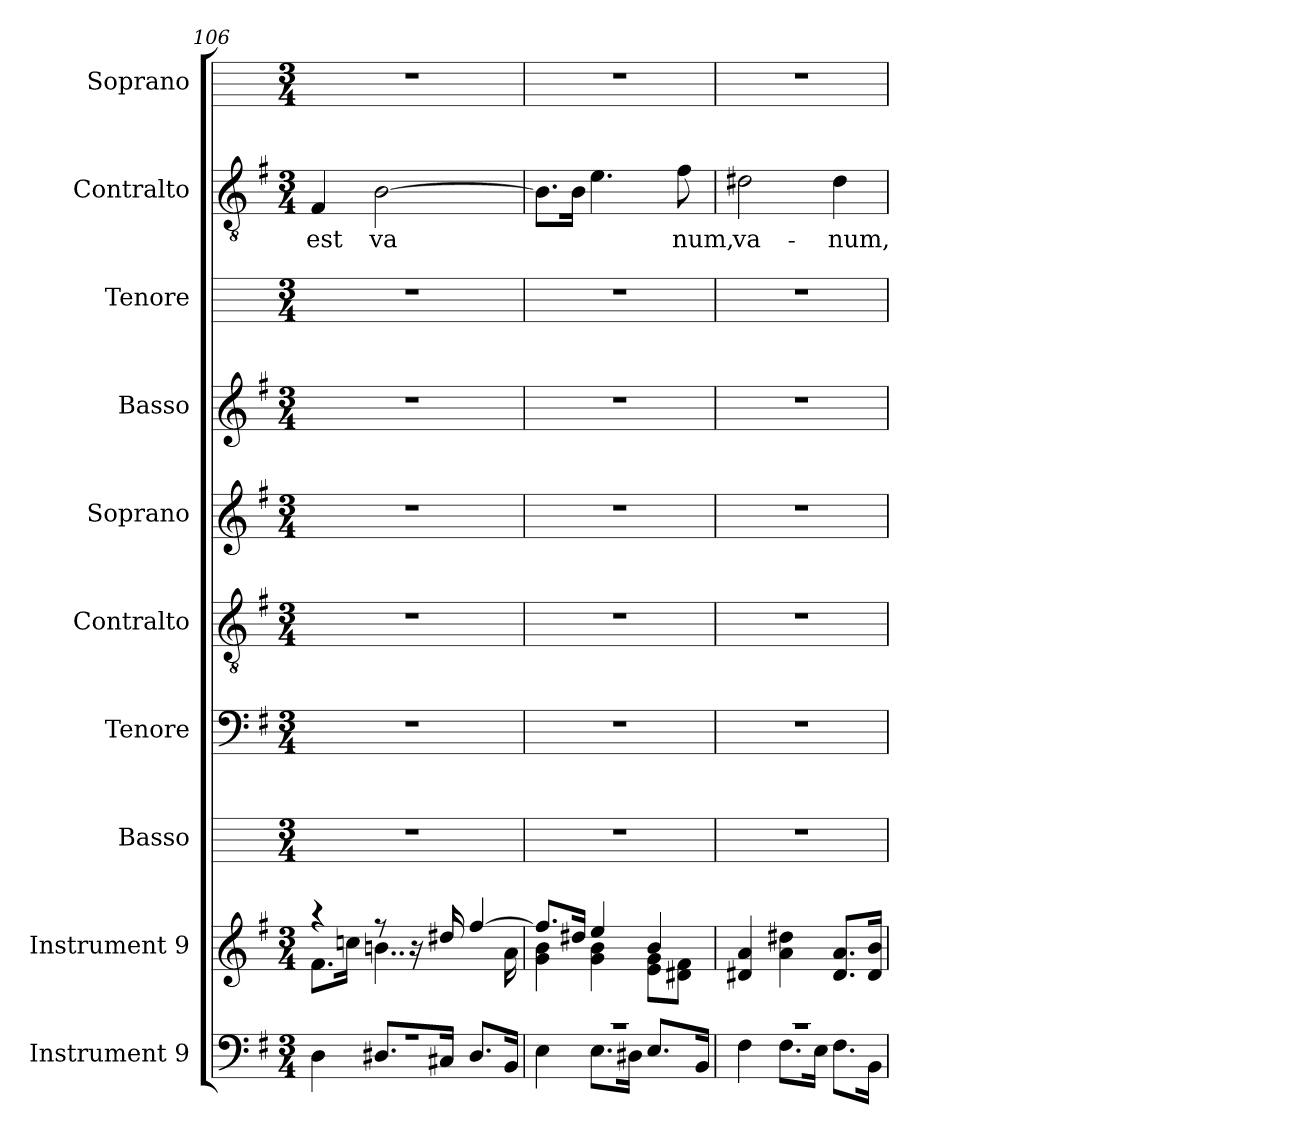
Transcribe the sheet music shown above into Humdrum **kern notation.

**kern	**kern	**kern	**kern	**kern	**kern	**kern	**kern	**kern	**text	**kern
*part10	*part9	*part8	*part7	*part6	*part5	*part4	*part3	*part2	*part2	*part1
*staff10	*staff9	*staff8	*staff7	*staff6	*staff5	*staff4	*staff3	*staff2	*staff2	*staff1
*I"Instrument 9	*I"Instrument 9	*I"Basso	*I"Tenore	*I"Contralto	*I"Soprano	*I"Basso	*I"Tenore	*I"Contralto	*	*I"Soprano
*	*	*	*	*	*	*I'Basso	*	*I'Contralto	*	*
!!LO:LB:g=z
*clefF4	*clefG2	*	*clefF4	*clefGv2	*clefG2	*clefG2	*	*clefGv2	*	*
*k[f#]	*k[f#]	*k[]	*k[f#]	*k[f#]	*k[f#]	*k[f#]	*k[]	*k[f#]	*	*k[]
*G:	*G:	*C:	*G:	*G:	*G:	*G:	*C:	*G:	*	*C:
*M3/4	*M3/4	*M3/4	*M3/4	*M3/4	*M3/4	*M3/4	*M3/4	*M3/4	*	*M3/4
=106	=106	=106	=106	=106	=106	=106	=106	=106	=106	=106
*^	*^	*	*	*	*	*	*	*	*	*
!	!	!	!	!	!	!	!	!	!	!	!LO:LY:b:cj	!
2.r	4D\	4r	8.f#\L	2.r	2.r	2.r	2.r	2.r	2.r	4F#/	est	2.r
.	.	.	16ccn\J	.	.	.	.	.	.	.	.	.
!	!	!	!	!	!	!	!	!	!	!	!LO:LY:b:cj	!
.	8.D#X/L	8r	4..bn\	.	.	.	.	.	.	[>2B\	va-	.
.	.	16ra	.	.	.	.	.	.	.	.	.	.
.	16C#X/J	16dd#X/	.	.	.	.	.	.	.	.	.	.
.	8.D#/L	[>4ff#/	.	.	.	.	.	.	.	.	.	.
.	16BB/J	.	16a\	.	.	.	.	.	.	.	.	.
=107	=107	=107	=107	=107	=107	=107	=107	=107	=107	=107	=107	=107
!	!	!	!	!	!	!	!	!	!	!	!LO:LY:b:cj	!
2.r	4E\	8.ff#/L]	4b\ 4g\	2.r	2.r	2.r	2.r	2.r	2.r	8.B\L]	--	2.r
!	!	!	!	!	!	!	!	!	!	!	!LO:LY:b:cj	!
.	.	16dd#X/J	.	.	.	.	.	.	.	16B\J	--	.
!	!	!	!	!	!	!	!	!	!	!	!LO:LY:b:cj	!
.	8.E\L	4ee/	4b\ 4g\	.	.	.	.	.	.	4.e\	--	.
.	16D#X\J	.	.	.	.	.	.	.	.	.	.	.
.	8.E/L	4b/	8e\ 8g\L	.	.	.	.	.	.	.	.	.
!	!	!	!	!	!	!	!	!	!	!	!LO:LY:b:cj	!
.	.	.	8f#\ 8d#X\J	.	.	.	.	.	.	8f#\	-num,	.
.	16BB/J	.	.	.	.	.	.	.	.	.	.	.
*	*	*v	*v	*	*	*	*	*	*	*	*	*
=108	=108	=108	=108	=108	=108	=108	=108	=108	=108	=108	=108
!	!	!	!	!	!	!	!	!	!	!LO:LY:b:cj	!
2.r	4F#\	4d#X/ 4a/	2.r	2.r	2.r	2.r	2.r	2.r	2d#X\	va-	2.r
.	8.F#\L	4a\ 4dd#X\	.	.	.	.	.	.	.	.	.
.	16E\J	.	.	.	.	.	.	.	.	.	.
!	!	!	!	!	!	!	!	!	!	!LO:LY:b:cj	!
.	8.F#\L	8.a/ 8.d#/L	.	.	.	.	.	.	4d#\	-num,	.
.	16BB\J	16b/ 16d#/J	.	.	.	.	.	.	.	.	.
*v	*v	*	*	*	*	*	*	*	*	*	*
=	=	=	=	=	=	=	=	=	=	=
*-	*-	*-	*-	*-	*-	*-	*-	*-	*-	*-
